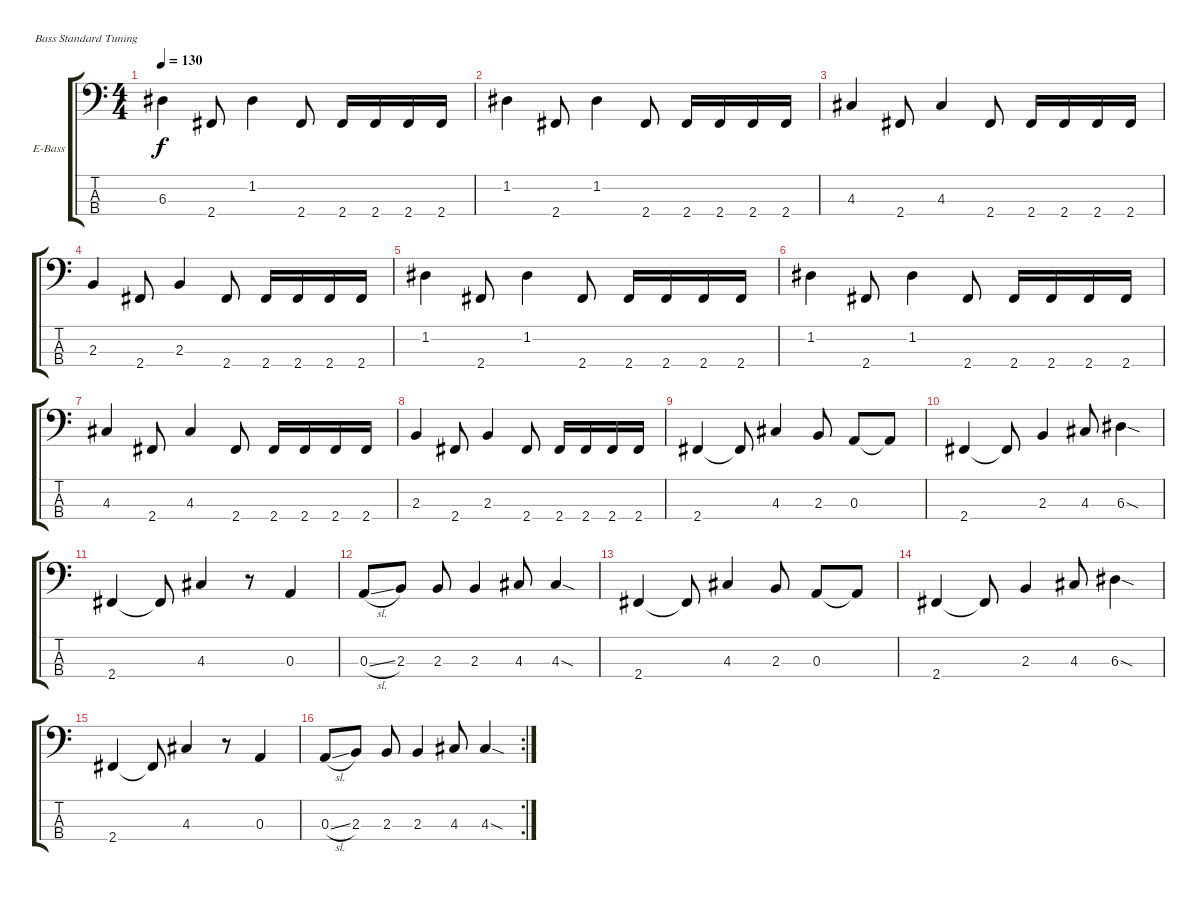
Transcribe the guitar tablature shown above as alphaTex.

\defaultSystemsLayout 4
\bracketExtendMode groupsimilarinstruments
\firstSystemTrackNameOrientation horizontal
\otherSystemsTrackNameOrientation horizontal
\track ("Electric Bass" "E-Bass") {instrument electricbassfinger}
\staff {score tabs}
\tuning (G2 D2 A1 E1)
\ts (4 4)
\tempo 130
\clef f4
\ks c
6.3.4{dy f} 2.4.8 1.2.4 2.4.8 2.4.16 2.4.16 2.4.16 2.4.16 |
1.2.4 2.4.8 1.2.4 2.4.8 2.4.16 2.4.16 2.4.16 2.4.16 |
4.3.4 2.4.8 4.3.4 2.4.8 2.4.16 2.4.16 2.4.16 2.4.16 |
2.3.4 2.4.8 2.3.4 2.4.8 2.4.16 2.4.16 2.4.16 2.4.16 |
1.2.4 2.4.8 1.2.4 2.4.8 2.4.16 2.4.16 2.4.16 2.4.16 |
1.2.4 2.4.8 1.2.4 2.4.8 2.4.16 2.4.16 2.4.16 2.4.16 |
4.3.4 2.4.8 4.3.4 2.4.8 2.4.16 2.4.16 2.4.16 2.4.16 |
2.3.4 2.4.8 2.3.4 2.4.8 2.4.16 2.4.16 2.4.16 2.4.16 |
2.4.4 2.4{t}.8 4.3.4 2.3.8 0.3.8 0.3{t}.8 |
2.4.4 2.4{t}.8 2.3.4 4.3.8 6.3{sod}.4 |
2.4.4 2.4{t}.8 4.3.4 r.8 0.3.4 |
0.3{sl}.8 2.3.8 2.3.8 2.3.4 4.3.8 4.3{sod}.4 |
2.4.4 2.4{t}.8 4.3.4 2.3.8 0.3.8 0.3{t}.8 |
2.4.4 2.4{t}.8 2.3.4 4.3.8 6.3{sod}.4 |
2.4.4 2.4{t}.8 4.3.4 r.8 0.3.4 |
\rc 2
0.3{sl}.8 2.3.8 2.3.8 2.3.4 4.3.8 4.3{sod}.4
